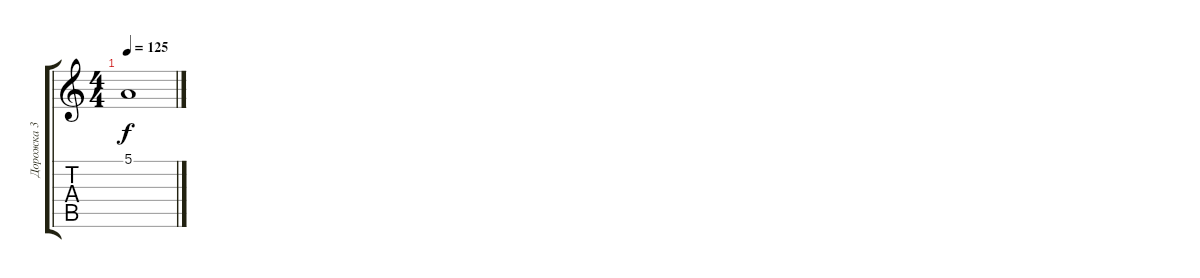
\track ("Дорожка 3" "Дорожка 3") {instrument tenorsax}
\staff {score tabs}
\tuning (E4 B3 G3 D3 A2 E2) {hide}
\ts (4 4)
\tempo 125
\clef g2
\ks c
5.1{t}.1{dy f}
